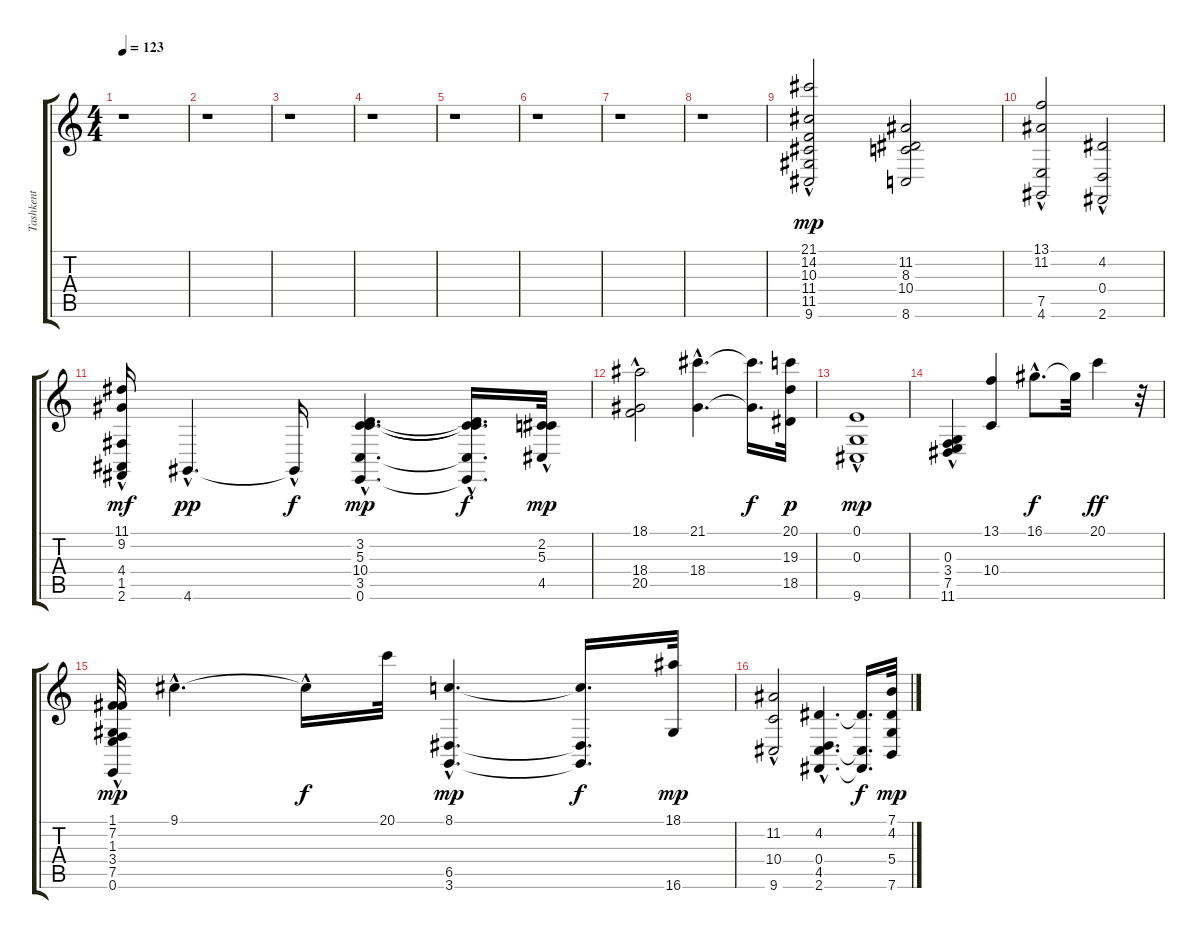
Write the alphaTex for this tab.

\track ("Tashkent" "Tashkent") {instrument stringensemble1}
\staff {score tabs}
\tuning (E4 B3 G3 D3 A2 E2) {hide}
\ts (4 4)
\tempo 123
\clef g2
\ks c
r.1{dy mp} |
r.1 |
r.1 |
r.1 |
r.1 |
r.1 |
r.1 |
r.1 |
(21.1 14.2 10.3 11.4{hac} 11.5{hac} 9.6).2 (11.2 8.3 10.4 8.6).2 |
(13.1{hac} 11.2 7.5 4.6).2 (4.2{hac} 0.4{hac} 2.6).2 |
(11.1 9.2 4.4 1.5{hac} 2.6{hac}).16{dy mf} 4.6{hac}.4{d dy pp} 4.6{hac t}.16{dy f} (3.2{hac} 5.3{hac} 10.4{hac} 3.5{hac} 0.6{hac}).4{d dy mp} (3.2{t} 5.3{t} 10.4{hac t} 3.5{t} 0.6{hac t}).16{d dy f} (2.2 5.3 4.5{hac}).32{dy mp} |
(18.1 18.4{hac} 20.5).2 (21.1{hac} 18.4{hac}).4{d} (21.1{t} 18.4{t}).16{d dy f} (20.1 19.3 18.5).32{dy p} |
(0.1 0.3{hac} 9.6{hac}).1{dy mp} |
(0.3 3.4 7.5{hac} 11.6).4 (13.1 10.4).4 16.1{hac}.8{d dy f} 16.1{t}.32 20.1.4{dy ff} r.32 |
(1.1{hac} 7.2 1.3{hac} 3.4 7.5{hac} 0.6).32{dy mp} 9.1{hac}.4{d} 9.1{hac t}.16{dy f} 20.1.32 (8.1{hac} 6.5{hac} 3.6{hac}).4{d dy mp} (8.1{t} 6.5{t} 3.6{t}).16{d dy f} (18.1 16.6).32{dy mp} |
(11.2 10.4{hac} 9.6{hac}).2 (4.2{hac} 0.4{hac} 4.5{hac} 2.6{hac}).4{d} (4.2{t} 4.5{t} 2.6{t}).16{d dy f} (7.1 4.2 5.4 7.6).32{dy mp}
